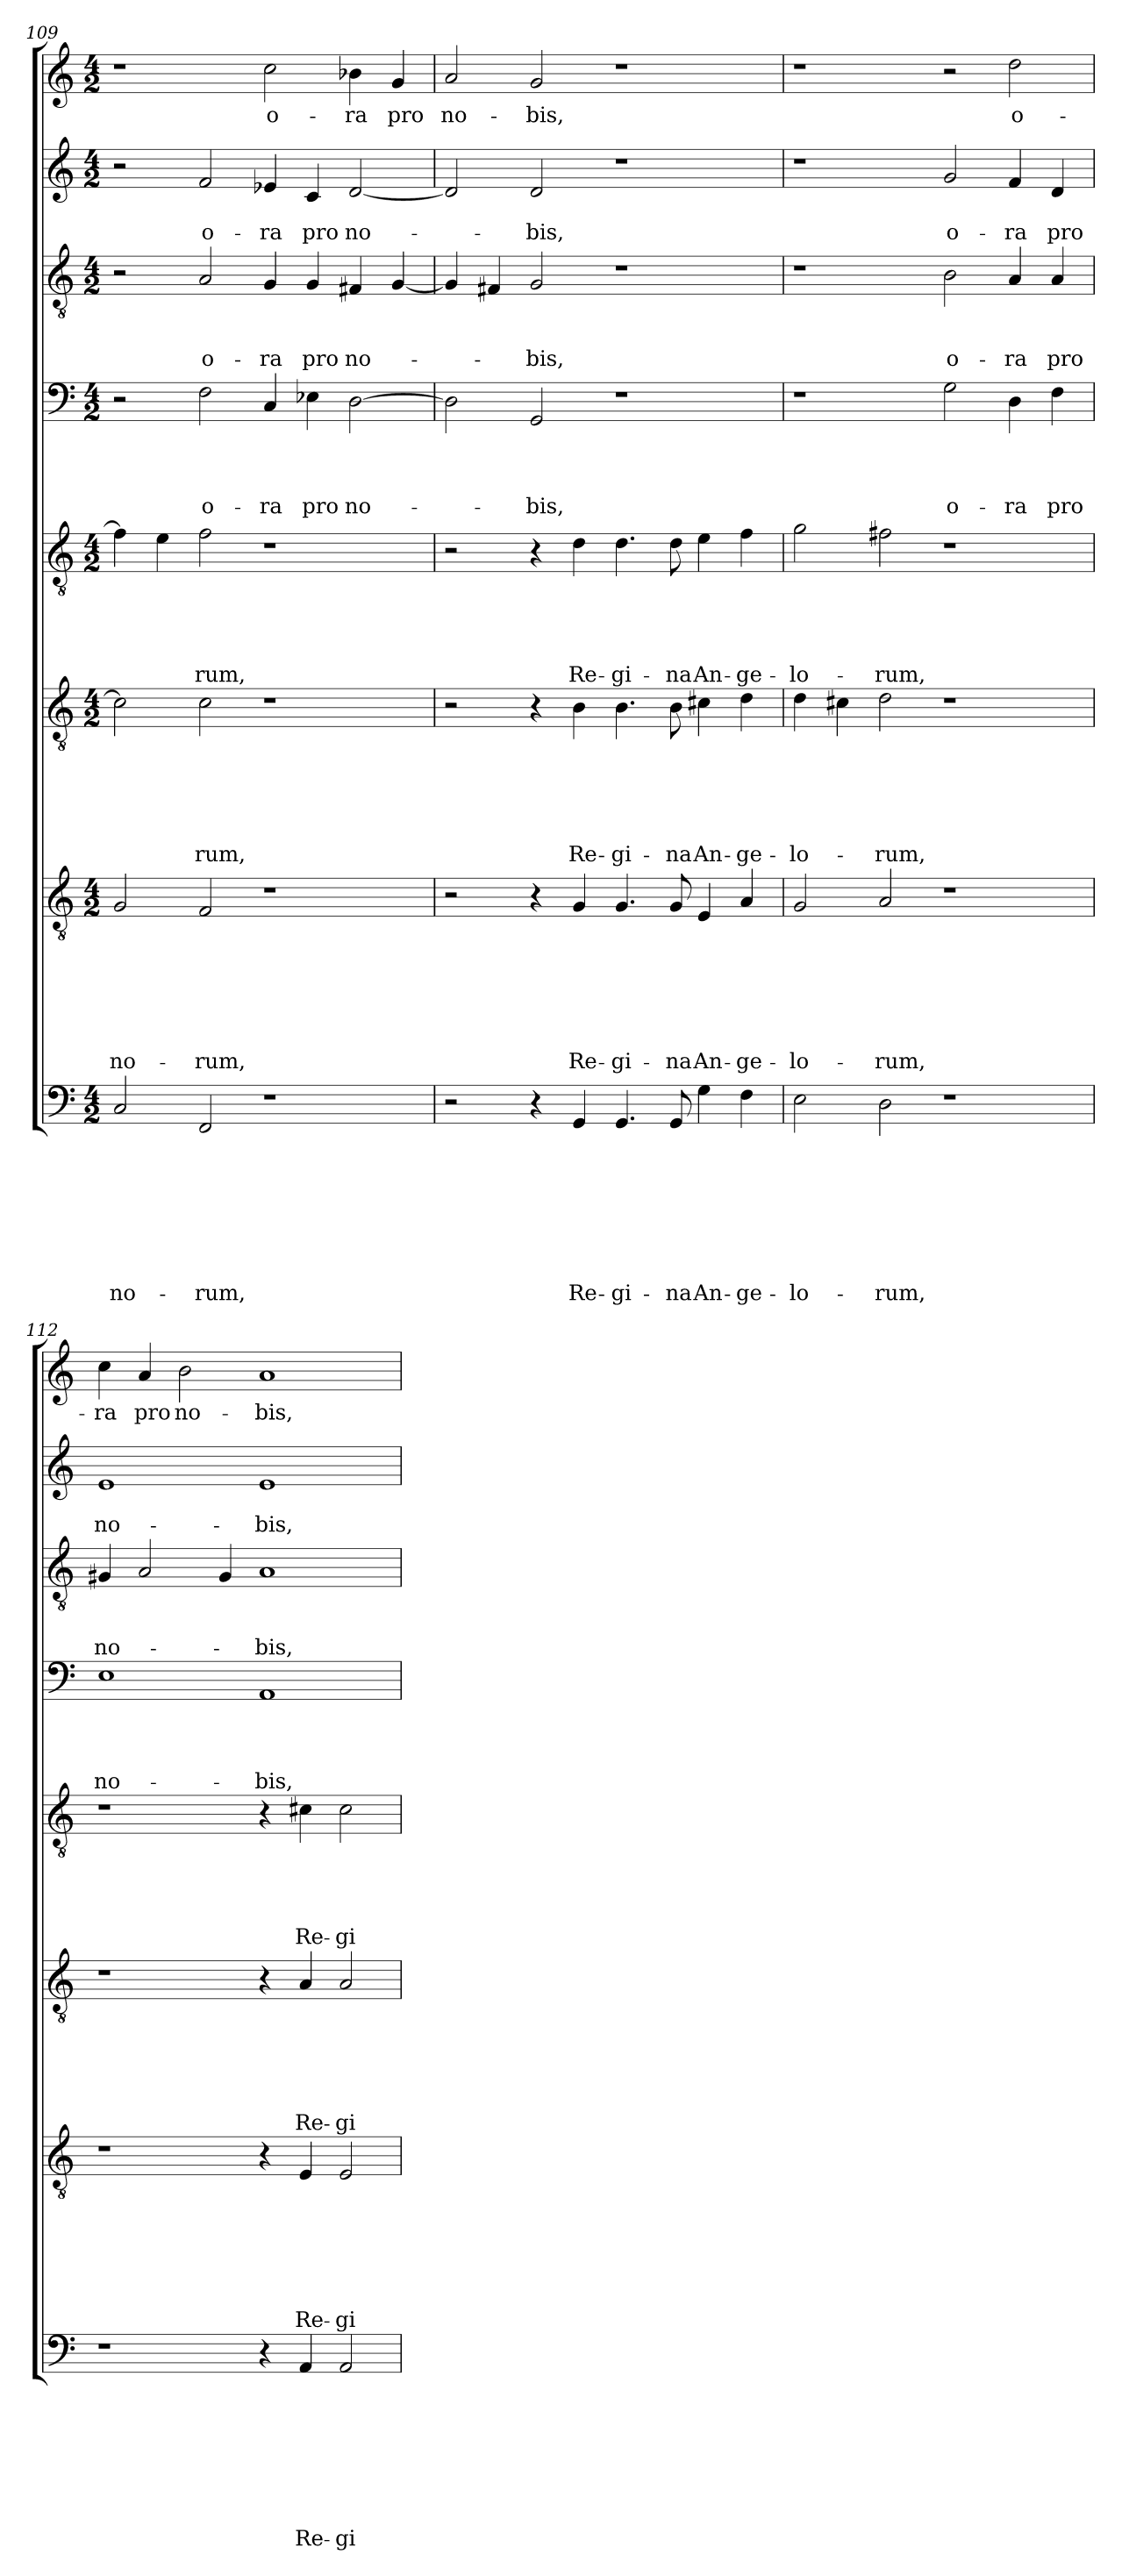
**kern	**text	**text	**text	**text	**text	**text	**text	**text	**kern	**text	**text	**text	**text	**text	**text	**text	**kern	**text	**text	**text	**text	**text	**text	**kern	**text	**text	**text	**text	**text	**kern	**text	**text	**text	**text	**kern	**text	**text	**text	**kern	**text	**text	**kern	**text
*part8	*part8	*part8	*part8	*part8	*part8	*part8	*part8	*part8	*part7	*part7	*part7	*part7	*part7	*part7	*part7	*part7	*part6	*part6	*part6	*part6	*part6	*part6	*part6	*part5	*part5	*part5	*part5	*part5	*part5	*part4	*part4	*part4	*part4	*part4	*part3	*part3	*part3	*part3	*part2	*part2	*part2	*part1	*part1
*staff8	*staff8	*staff8	*staff8	*staff8	*staff8	*staff8	*staff8	*staff8	*staff7	*staff7	*staff7	*staff7	*staff7	*staff7	*staff7	*staff7	*staff6	*staff6	*staff6	*staff6	*staff6	*staff6	*staff6	*staff5	*staff5	*staff5	*staff5	*staff5	*staff5	*staff4	*staff4	*staff4	*staff4	*staff4	*staff3	*staff3	*staff3	*staff3	*staff2	*staff2	*staff2	*staff1	*staff1
*clefF4	*	*	*	*	*	*	*	*	*clefGv2	*	*	*	*	*	*	*	*clefGv2	*	*	*	*	*	*	*clefGv2	*	*	*	*	*	*clefF4	*	*	*	*	*clefGv2	*	*	*	*clefG2	*	*	*clefG2	*
*k[]	*	*	*	*	*	*	*	*	*k[]	*	*	*	*	*	*	*	*k[]	*	*	*	*	*	*	*k[]	*	*	*	*	*	*k[]	*	*	*	*	*k[]	*	*	*	*k[]	*	*	*k[]	*
*a:	*	*	*	*	*	*	*	*	*a:	*	*	*	*	*	*	*	*a:	*	*	*	*	*	*	*a:	*	*	*	*	*	*a:	*	*	*	*	*a:	*	*	*	*a:	*	*	*a:	*
*M4/2	*	*	*	*	*	*	*	*	*M4/2	*	*	*	*	*	*	*	*M4/2	*	*	*	*	*	*	*M4/2	*	*	*	*	*	*M4/2	*	*	*	*	*M4/2	*	*	*	*M4/2	*	*	*M4/2	*
=109	=109	=109	=109	=109	=109	=109	=109	=109	=109	=109	=109	=109	=109	=109	=109	=109	=109	=109	=109	=109	=109	=109	=109	=109	=109	=109	=109	=109	=109	=109	=109	=109	=109	=109	=109	=109	=109	=109	=109	=109	=109	=109	=109
!	!	!	!	!	!	!	!	!LO:LY:b	!	!	!	!	!	!	!	!LO:LY:b	!	!	!	!	!	!	!	!	!	!	!	!	!	!	!	!	!	!	!	!	!	!	!	!	!	!	!
2C/	.	.	.	.	.	.	.	-no-	2G/	.	.	.	.	.	.	-no-	2c\]	.	.	.	.	.	.	4f\]	.	.	.	.	.	2r	.	.	.	.	2r	.	.	.	2r	.	.	1r	.
.	.	.	.	.	.	.	.	.	.	.	.	.	.	.	.	.	.	.	.	.	.	.	.	4e\	.	.	.	.	.	.	.	.	.	.	.	.	.	.	.	.	.	.	.
!	!	!	!	!	!	!	!	!LO:LY:b	!	!	!	!	!	!	!	!LO:LY:b	!	!	!	!	!	!	!LO:LY:b	!	!	!	!	!	!LO:LY:b	!	!	!	!	!LO:LY:b	!	!	!	!LO:LY:b	!	!	!LO:LY:b	!	!
2FF/	.	.	.	.	.	.	.	-rum,	2F/	.	.	.	.	.	.	-rum,	2c\	.	.	.	.	.	-rum,	2f\	.	.	.	.	-rum,	2F\	.	.	.	o-	2A/	.	.	o-	2f/	.	o-	.	.
!	!	!	!	!	!	!	!	!	!	!	!	!	!	!	!	!	!	!	!	!	!	!	!	!	!	!	!	!	!	!	!	!	!	!LO:LY:b	!	!	!	!LO:LY:b	!	!	!LO:LY:b	!	!LO:LY:b
1r	.	.	.	.	.	.	.	.	1r	.	.	.	.	.	.	.	1r	.	.	.	.	.	.	1r	.	.	.	.	.	4C/	.	.	.	-ra	4G/	.	.	-ra	4e-X/	.	-ra	2cc\	o-
!	!	!	!	!	!	!	!	!	!	!	!	!	!	!	!	!	!	!	!	!	!	!	!	!	!	!	!	!	!	!	!	!	!	!LO:LY:b	!	!	!	!LO:LY:b	!	!	!LO:LY:b	!	!
.	.	.	.	.	.	.	.	.	.	.	.	.	.	.	.	.	.	.	.	.	.	.	.	.	.	.	.	.	.	4E-X\	.	.	.	pro	4G/	.	.	pro	4c/	.	pro	.	.
!	!	!	!	!	!	!	!	!	!	!	!	!	!	!	!	!	!	!	!	!	!	!	!	!	!	!	!	!	!	!	!	!	!	!LO:LY:b	!	!	!	!LO:LY:b	!	!	!LO:LY:b	!	!LO:LY:b
.	.	.	.	.	.	.	.	.	.	.	.	.	.	.	.	.	.	.	.	.	.	.	.	.	.	.	.	.	.	[2D\	.	.	.	no-	4F#X/	.	.	no-	[2d/	.	no-	4b-X\	-ra
!	!	!	!	!	!	!	!	!	!	!	!	!	!	!	!	!	!	!	!	!	!	!	!	!	!	!	!	!	!	!	!	!	!	!	!	!	!	!	!	!	!	!	!LO:LY:b
.	.	.	.	.	.	.	.	.	.	.	.	.	.	.	.	.	.	.	.	.	.	.	.	.	.	.	.	.	.	.	.	.	.	.	[4G/	.	.	.	.	.	.	4g/	pro
!!LO:PB:g=z
=110	=110	=110	=110	=110	=110	=110	=110	=110	=110	=110	=110	=110	=110	=110	=110	=110	=110	=110	=110	=110	=110	=110	=110	=110	=110	=110	=110	=110	=110	=110	=110	=110	=110	=110	=110	=110	=110	=110	=110	=110	=110	=110	=110
!	!	!	!	!	!	!	!	!	!	!	!	!	!	!	!	!	!	!	!	!	!	!	!	!	!	!	!	!	!	!	!	!	!	!	!	!	!	!	!	!	!	!	!LO:LY:b
2r	.	.	.	.	.	.	.	.	2r	.	.	.	.	.	.	.	2r	.	.	.	.	.	.	2r	.	.	.	.	.	2D\]	.	.	.	.	4G/]	.	.	.	2d/]	.	.	2a/	no-
.	.	.	.	.	.	.	.	.	.	.	.	.	.	.	.	.	.	.	.	.	.	.	.	.	.	.	.	.	.	.	.	.	.	.	4F#X/	.	.	.	.	.	.	.	.
!	!	!	!	!	!	!	!	!	!	!	!	!	!	!	!	!	!	!	!	!	!	!	!	!	!	!	!	!	!	!	!	!	!	!LO:LY:b	!	!	!	!LO:LY:b	!	!	!LO:LY:b	!	!LO:LY:b
4r	.	.	.	.	.	.	.	.	4r	.	.	.	.	.	.	.	4r	.	.	.	.	.	.	4r	.	.	.	.	.	2GG/	.	.	.	-bis,	2G/	.	.	-bis,	2d/	.	-bis,	2g/	-bis,
!	!	!	!	!	!	!	!	!LO:LY:b	!	!	!	!	!	!	!	!LO:LY:b	!	!	!	!	!	!	!LO:LY:b	!	!	!	!	!	!LO:LY:b	!	!	!	!	!	!	!	!	!	!	!	!	!	!
4GG/	.	.	.	.	.	.	.	Re-	4G/	.	.	.	.	.	.	Re-	4B\	.	.	.	.	.	Re-	4d\	.	.	.	.	Re-	.	.	.	.	.	.	.	.	.	.	.	.	.	.
!	!	!	!	!	!	!	!	!LO:LY:b	!	!	!	!	!	!	!	!LO:LY:b	!	!	!	!	!	!	!LO:LY:b	!	!	!	!	!	!LO:LY:b	!	!	!	!	!	!	!	!	!	!	!	!	!	!
4.GG/	.	.	.	.	.	.	.	-gi-	4.G/	.	.	.	.	.	.	-gi-	4.B\	.	.	.	.	.	-gi-	4.d\	.	.	.	.	-gi-	1r	.	.	.	.	1r	.	.	.	1r	.	.	1r	.
!	!	!	!	!	!	!	!	!LO:LY:b	!	!	!	!	!	!	!	!LO:LY:b	!	!	!	!	!	!	!LO:LY:b	!	!	!	!	!	!LO:LY:b	!	!	!	!	!	!	!	!	!	!	!	!	!	!
8GG/	.	.	.	.	.	.	.	-na	8G/	.	.	.	.	.	.	-na	8B\	.	.	.	.	.	-na	8d\	.	.	.	.	-na	.	.	.	.	.	.	.	.	.	.	.	.	.	.
!	!	!	!	!	!	!	!	!LO:LY:b	!	!	!	!	!	!	!	!LO:LY:b	!	!	!	!	!	!	!LO:LY:b	!	!	!	!	!	!LO:LY:b	!	!	!	!	!	!	!	!	!	!	!	!	!	!
4G\	.	.	.	.	.	.	.	An-	4E/	.	.	.	.	.	.	An-	4c#X\	.	.	.	.	.	An-	4e\	.	.	.	.	An-	.	.	.	.	.	.	.	.	.	.	.	.	.	.
!	!	!	!	!	!	!	!	!LO:LY:b	!	!	!	!	!	!	!	!LO:LY:b	!	!	!	!	!	!	!LO:LY:b	!	!	!	!	!	!LO:LY:b	!	!	!	!	!	!	!	!	!	!	!	!	!	!
4F\	.	.	.	.	.	.	.	-ge-	4A/	.	.	.	.	.	.	-ge-	4d\	.	.	.	.	.	-ge-	4f\	.	.	.	.	-ge-	.	.	.	.	.	.	.	.	.	.	.	.	.	.
=111	=111	=111	=111	=111	=111	=111	=111	=111	=111	=111	=111	=111	=111	=111	=111	=111	=111	=111	=111	=111	=111	=111	=111	=111	=111	=111	=111	=111	=111	=111	=111	=111	=111	=111	=111	=111	=111	=111	=111	=111	=111	=111	=111
!	!	!	!	!	!	!	!	!LO:LY:b	!	!	!	!	!	!	!	!LO:LY:b	!	!	!	!	!	!	!LO:LY:b	!	!	!	!	!	!LO:LY:b	!	!	!	!	!	!	!	!	!	!	!	!	!	!
2E\	.	.	.	.	.	.	.	-lo-	2G/	.	.	.	.	.	.	-lo-	4d\	.	.	.	.	.	-lo-	2g\	.	.	.	.	-lo-	1r	.	.	.	.	1r	.	.	.	1r	.	.	1r	.
.	.	.	.	.	.	.	.	.	.	.	.	.	.	.	.	.	4c#X\	.	.	.	.	.	.	.	.	.	.	.	.	.	.	.	.	.	.	.	.	.	.	.	.	.	.
!	!	!	!	!	!	!	!	!LO:LY:b	!	!	!	!	!	!	!	!LO:LY:b	!	!	!	!	!	!	!LO:LY:b	!	!	!	!	!	!LO:LY:b	!	!	!	!	!	!	!	!	!	!	!	!	!	!
2D\	.	.	.	.	.	.	.	-rum,	2A/	.	.	.	.	.	.	-rum,	2d\	.	.	.	.	.	-rum,	2f#X\	.	.	.	.	-rum,	.	.	.	.	.	.	.	.	.	.	.	.	.	.
!	!	!	!	!	!	!	!	!	!	!	!	!	!	!	!	!	!	!	!	!	!	!	!	!	!	!	!	!	!	!	!	!	!	!LO:LY:b	!	!	!	!LO:LY:b	!	!	!LO:LY:b	!	!
1r	.	.	.	.	.	.	.	.	1r	.	.	.	.	.	.	.	1r	.	.	.	.	.	.	1r	.	.	.	.	.	2G\	.	.	.	o-	2B\	.	.	o-	2g/	.	o-	2r	.
!	!	!	!	!	!	!	!	!	!	!	!	!	!	!	!	!	!	!	!	!	!	!	!	!	!	!	!	!	!	!	!	!	!	!LO:LY:b	!	!	!	!LO:LY:b	!	!	!LO:LY:b	!	!LO:LY:b
.	.	.	.	.	.	.	.	.	.	.	.	.	.	.	.	.	.	.	.	.	.	.	.	.	.	.	.	.	.	4D\	.	.	.	-ra	4A/	.	.	-ra	4f/	.	-ra	2dd\	o-
!	!	!	!	!	!	!	!	!	!	!	!	!	!	!	!	!	!	!	!	!	!	!	!	!	!	!	!	!	!	!	!	!	!	!LO:LY:b	!	!	!	!LO:LY:b	!	!	!LO:LY:b	!	!
.	.	.	.	.	.	.	.	.	.	.	.	.	.	.	.	.	.	.	.	.	.	.	.	.	.	.	.	.	.	4F\	.	.	.	pro	4A/	.	.	pro	4d/	.	pro	.	.
=112	=112	=112	=112	=112	=112	=112	=112	=112	=112	=112	=112	=112	=112	=112	=112	=112	=112	=112	=112	=112	=112	=112	=112	=112	=112	=112	=112	=112	=112	=112	=112	=112	=112	=112	=112	=112	=112	=112	=112	=112	=112	=112	=112
!	!	!	!	!	!	!	!	!	!	!	!	!	!	!	!	!	!	!	!	!	!	!	!	!	!	!	!	!	!	!	!	!	!	!LO:LY:b	!	!	!	!LO:LY:b	!	!	!LO:LY:b	!	!LO:LY:b
1r	.	.	.	.	.	.	.	.	1r	.	.	.	.	.	.	.	1r	.	.	.	.	.	.	1r	.	.	.	.	.	1E	.	.	.	no-	4G#X/	.	.	no-	1e	.	no-	4cc\	-ra
!	!	!	!	!	!	!	!	!	!	!	!	!	!	!	!	!	!	!	!	!	!	!	!	!	!	!	!	!	!	!	!	!	!	!	!	!	!	!	!	!	!	!	!LO:LY:b
.	.	.	.	.	.	.	.	.	.	.	.	.	.	.	.	.	.	.	.	.	.	.	.	.	.	.	.	.	.	.	.	.	.	.	2A/	.	.	.	.	.	.	4a/	pro
!	!	!	!	!	!	!	!	!	!	!	!	!	!	!	!	!	!	!	!	!	!	!	!	!	!	!	!	!	!	!	!	!	!	!	!	!	!	!	!	!	!	!	!LO:LY:b
.	.	.	.	.	.	.	.	.	.	.	.	.	.	.	.	.	.	.	.	.	.	.	.	.	.	.	.	.	.	.	.	.	.	.	.	.	.	.	.	.	.	2b\	no-
.	.	.	.	.	.	.	.	.	.	.	.	.	.	.	.	.	.	.	.	.	.	.	.	.	.	.	.	.	.	.	.	.	.	.	4G#/	.	.	.	.	.	.	.	.
!	!	!	!	!	!	!	!	!	!	!	!	!	!	!	!	!	!	!	!	!	!	!	!	!	!	!	!	!	!	!	!	!	!	!LO:LY:b	!	!	!	!LO:LY:b	!	!	!LO:LY:b	!	!LO:LY:b
4r	.	.	.	.	.	.	.	.	4r	.	.	.	.	.	.	.	4r	.	.	.	.	.	.	4r	.	.	.	.	.	1AA	.	.	.	-bis,	1A	.	.	-bis,	1e	.	-bis,	1a	-bis,
!	!	!	!	!	!	!	!	!LO:LY:b	!	!	!	!	!	!	!	!LO:LY:b	!	!	!	!	!	!	!LO:LY:b	!	!	!	!	!	!LO:LY:b	!	!	!	!	!	!	!	!	!	!	!	!	!	!
4AA/	.	.	.	.	.	.	.	Re-	4E/	.	.	.	.	.	.	Re-	4A/	.	.	.	.	.	Re-	4c#X\	.	.	.	.	Re-	.	.	.	.	.	.	.	.	.	.	.	.	.	.
!	!	!	!	!	!	!	!	!LO:LY:b	!	!	!	!	!	!	!	!LO:LY:b	!	!	!	!	!	!	!LO:LY:b	!	!	!	!	!	!LO:LY:b	!	!	!	!	!	!	!	!	!	!	!	!	!	!
2AA/	.	.	.	.	.	.	.	-gi-	2E/	.	.	.	.	.	.	-gi-	2A/	.	.	.	.	.	-gi-	2c#\	.	.	.	.	-gi-	.	.	.	.	.	.	.	.	.	.	.	.	.	.
=	=	=	=	=	=	=	=	=	=	=	=	=	=	=	=	=	=	=	=	=	=	=	=	=	=	=	=	=	=	=	=	=	=	=	=	=	=	=	=	=	=	=	=
*-	*-	*-	*-	*-	*-	*-	*-	*-	*-	*-	*-	*-	*-	*-	*-	*-	*-	*-	*-	*-	*-	*-	*-	*-	*-	*-	*-	*-	*-	*-	*-	*-	*-	*-	*-	*-	*-	*-	*-	*-	*-	*-	*-
